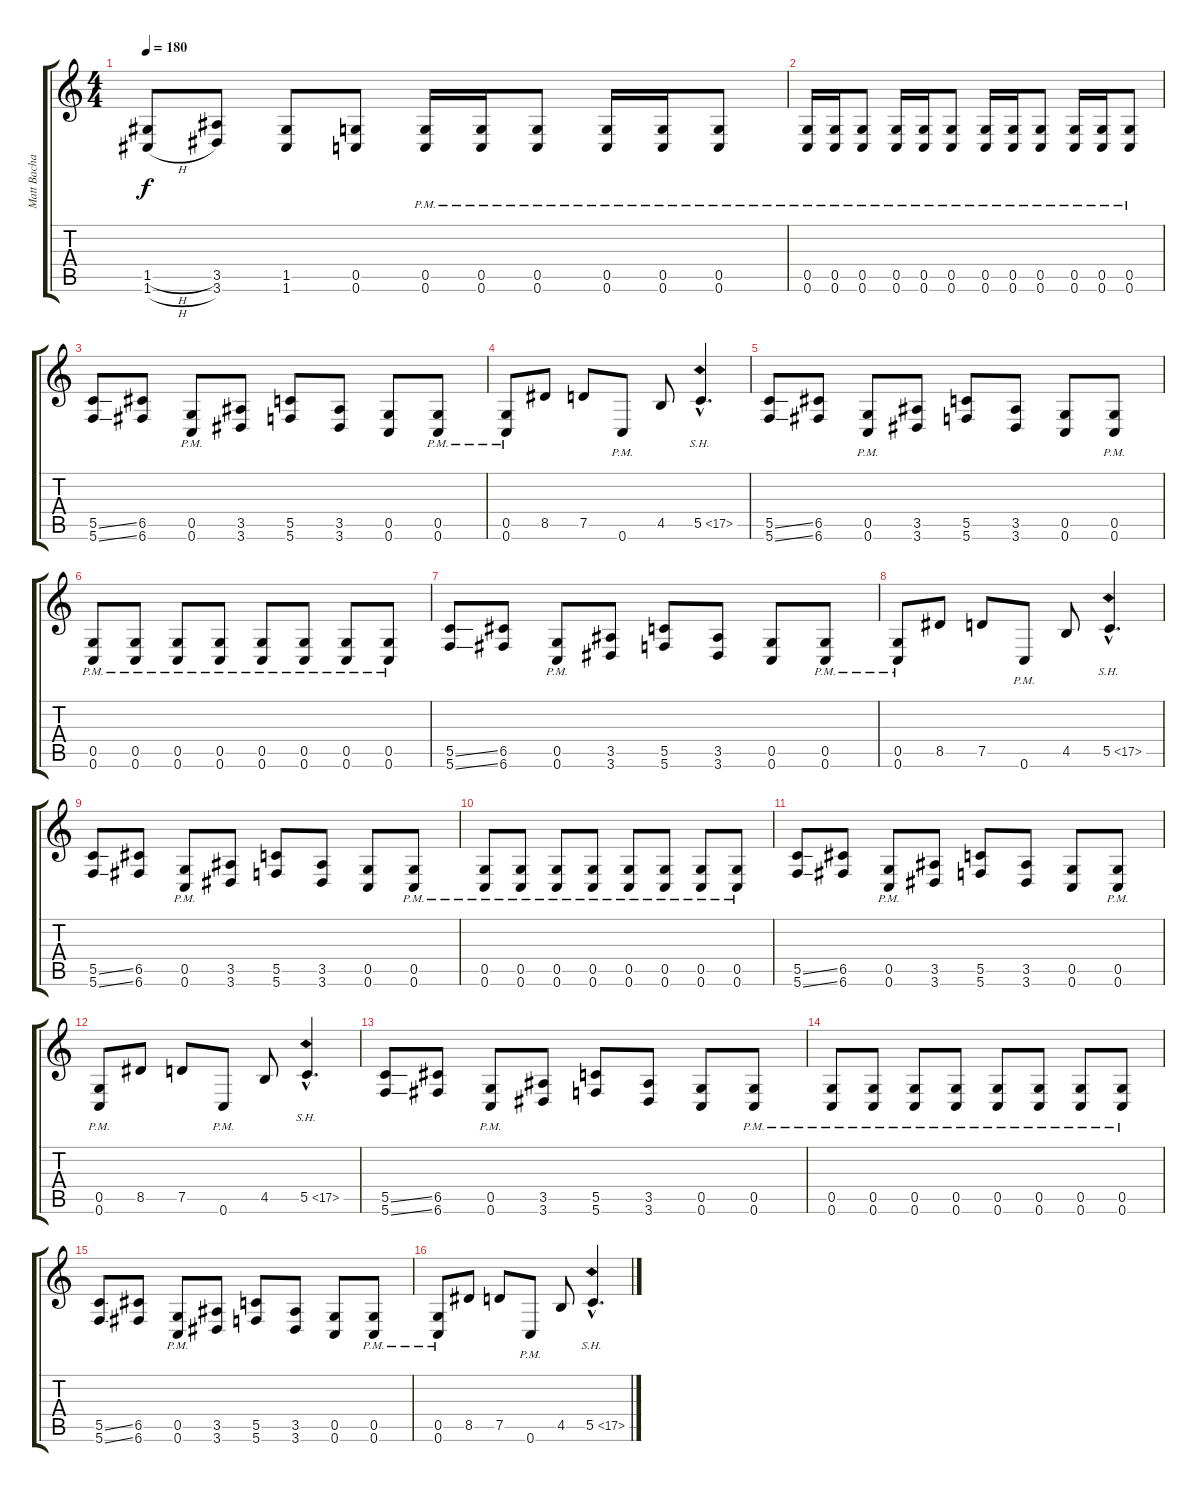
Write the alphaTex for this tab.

\track ("Matt Bachand" "Matt Bacha") {instrument distortionguitar}
\staff {score tabs}
\tuning (D4 A3 F3 C3 G2 C2) {hide}
\ts (4 4)
\tempo 180
\clef g2
\ks c
(1.5{h} 1.6{h}).8{dy f} (3.5 3.6).8 (1.5 1.6).8 (0.5 0.6).8 (0.5{pm} 0.6{pm}).16 (0.5{pm} 0.6{pm}).16 (0.5{pm} 0.6{pm}).8 (0.5{pm} 0.6{pm}).16 (0.5{pm} 0.6{pm}).16 (0.5{pm} 0.6{pm}).8 |
(0.5{pm} 0.6{pm}).16 (0.5{pm} 0.6{pm}).16 (0.5{pm} 0.6{pm}).8 (0.5{pm} 0.6{pm}).16 (0.5{pm} 0.6{pm}).16 (0.5{pm} 0.6{pm}).8 (0.5{pm} 0.6{pm}).16 (0.5{pm} 0.6{pm}).16 (0.5{pm} 0.6{pm}).8 (0.5{pm} 0.6{pm}).16 (0.5{pm} 0.6{pm}).16 (0.5{pm} 0.6{pm}).8 |
(5.5{ss} 5.6{ss}).8 (6.5 6.6).8 (0.5{pm} 0.6{pm}).8 (3.5 3.6).8 (5.5 5.6).8 (3.5 3.6).8 (0.5 0.6).8 (0.5{pm} 0.6{pm}).8 |
(0.5{pm} 0.6{pm}).8 8.5.8 7.5.8 0.6{pm}.8 4.5.8 5.5{sh 12 hac}.4{d} |
(5.5{ss} 5.6{ss}).8 (6.5 6.6).8 (0.5{pm} 0.6{pm}).8 (3.5 3.6).8 (5.5 5.6).8 (3.5 3.6).8 (0.5 0.6).8 (0.5{pm} 0.6{pm}).8 |
(0.5{pm} 0.6{pm}).8 (0.5{pm} 0.6{pm}).8 (0.5{pm} 0.6{pm}).8 (0.5{pm} 0.6{pm}).8 (0.5{pm} 0.6{pm}).8 (0.5{pm} 0.6{pm}).8 (0.5{pm} 0.6{pm}).8 (0.5{pm} 0.6{pm}).8 |
(5.5{ss} 5.6{ss}).8 (6.5 6.6).8 (0.5{pm} 0.6{pm}).8 (3.5 3.6).8 (5.5 5.6).8 (3.5 3.6).8 (0.5 0.6).8 (0.5{pm} 0.6{pm}).8 |
(0.5{pm} 0.6{pm}).8 8.5.8 7.5.8 0.6{pm}.8 4.5.8 5.5{sh 12 hac}.4{d} |
(5.5{ss} 5.6{ss}).8 (6.5 6.6).8 (0.5{pm} 0.6{pm}).8 (3.5 3.6).8 (5.5 5.6).8 (3.5 3.6).8 (0.5 0.6).8 (0.5{pm} 0.6{pm}).8 |
(0.5{pm} 0.6{pm}).8 (0.5{pm} 0.6{pm}).8 (0.5{pm} 0.6{pm}).8 (0.5{pm} 0.6{pm}).8 (0.5{pm} 0.6{pm}).8 (0.5{pm} 0.6{pm}).8 (0.5{pm} 0.6{pm}).8 (0.5{pm} 0.6{pm}).8 |
(5.5{ss} 5.6{ss}).8 (6.5 6.6).8 (0.5{pm} 0.6{pm}).8 (3.5 3.6).8 (5.5 5.6).8 (3.5 3.6).8 (0.5 0.6).8 (0.5{pm} 0.6{pm}).8 |
(0.5{pm} 0.6{pm}).8 8.5.8 7.5.8 0.6{pm}.8 4.5.8 5.5{sh 12 hac}.4{d} |
(5.5{ss} 5.6{ss}).8 (6.5 6.6).8 (0.5{pm} 0.6{pm}).8 (3.5 3.6).8 (5.5 5.6).8 (3.5 3.6).8 (0.5 0.6).8 (0.5{pm} 0.6{pm}).8 |
(0.5{pm} 0.6{pm}).8 (0.5{pm} 0.6{pm}).8 (0.5{pm} 0.6{pm}).8 (0.5{pm} 0.6{pm}).8 (0.5{pm} 0.6{pm}).8 (0.5{pm} 0.6{pm}).8 (0.5{pm} 0.6{pm}).8 (0.5{pm} 0.6{pm}).8 |
(5.5{ss} 5.6{ss}).8 (6.5 6.6).8 (0.5{pm} 0.6{pm}).8 (3.5 3.6).8 (5.5 5.6).8 (3.5 3.6).8 (0.5 0.6).8 (0.5{pm} 0.6{pm}).8 |
(0.5{pm} 0.6{pm}).8 8.5.8 7.5.8 0.6{pm}.8 4.5.8 5.5{sh 12 hac}.4{d}
